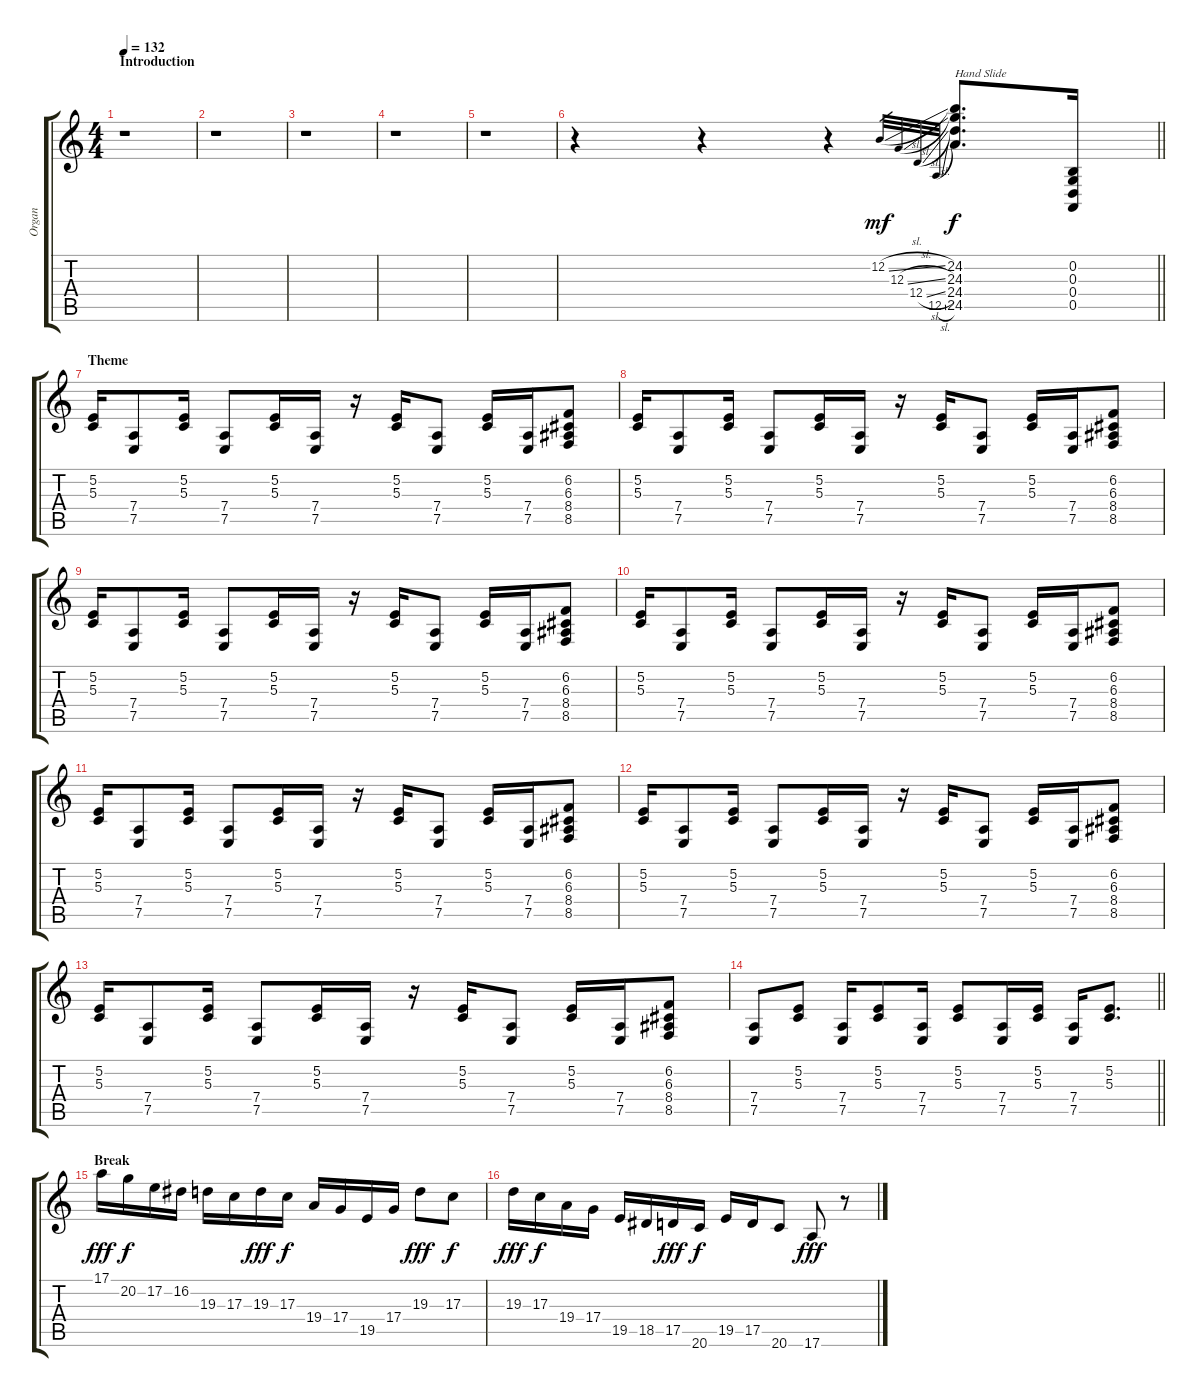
\track ("Organ" "Organ") {instrument drawbarorgan}
\staff {score tabs}
\tuning (E4 B3 G3 D3 A2 E2) {hide}
\ts (4 4)
\section ("" "Introduction")
\tempo 132
\clef g2
\ks c
r.1{dy mf instrument drawbarorgan} |
r.1 |
r.1 |
r.1 |
r.1 |
\barLineRight lightlight
r.4 r.4 r.4 12.2{sl}.32{gr} 12.3{sl}.32{gr} 12.4{sl}.32{gr} 12.5{sl}.32{gr} (24.2 24.3 24.4 24.5).8{d txt "Hand Slide" dy f} (0.2 0.3 0.4 0.5).16 |
\section ("" "Theme")
(5.2 5.3).16 (7.4 7.5).8 (5.2 5.3).16 (7.4 7.5).8 (5.2 5.3).16 (7.4 7.5).16 r.16 (5.2 5.3).16 (7.4 7.5).8 (5.2 5.3).16 (7.4 7.5).16 (6.2 6.3 8.4 8.5).8 |
(5.2 5.3).16 (7.4 7.5).8 (5.2 5.3).16 (7.4 7.5).8 (5.2 5.3).16 (7.4 7.5).16 r.16 (5.2 5.3).16 (7.4 7.5).8 (5.2 5.3).16 (7.4 7.5).16 (6.2 6.3 8.4 8.5).8 |
(5.2 5.3).16 (7.4 7.5).8 (5.2 5.3).16 (7.4 7.5).8 (5.2 5.3).16 (7.4 7.5).16 r.16 (5.2 5.3).16 (7.4 7.5).8 (5.2 5.3).16 (7.4 7.5).16 (6.2 6.3 8.4 8.5).8 |
(5.2 5.3).16 (7.4 7.5).8 (5.2 5.3).16 (7.4 7.5).8 (5.2 5.3).16 (7.4 7.5).16 r.16 (5.2 5.3).16 (7.4 7.5).8 (5.2 5.3).16 (7.4 7.5).16 (6.2 6.3 8.4 8.5).8 |
(5.2 5.3).16 (7.4 7.5).8 (5.2 5.3).16 (7.4 7.5).8 (5.2 5.3).16 (7.4 7.5).16 r.16 (5.2 5.3).16 (7.4 7.5).8 (5.2 5.3).16 (7.4 7.5).16 (6.2 6.3 8.4 8.5).8 |
(5.2 5.3).16 (7.4 7.5).8 (5.2 5.3).16 (7.4 7.5).8 (5.2 5.3).16 (7.4 7.5).16 r.16 (5.2 5.3).16 (7.4 7.5).8 (5.2 5.3).16 (7.4 7.5).16 (6.2 6.3 8.4 8.5).8 |
(5.2 5.3).16 (7.4 7.5).8 (5.2 5.3).16 (7.4 7.5).8 (5.2 5.3).16 (7.4 7.5).16 r.16 (5.2 5.3).16 (7.4 7.5).8 (5.2 5.3).16 (7.4 7.5).16 (6.2 6.3 8.4 8.5).8 |
\barLineRight lightlight
(7.4 7.5).8 (5.2 5.3).8 (7.4 7.5).16 (5.2 5.3).8 (7.4 7.5).16 (5.2 5.3).8 (7.4 7.5).16 (5.2 5.3).16 (7.4 7.5).16 (5.2 5.3).8{d} |
\section ("" "Break")
17.1.16{dy fff} 20.2.16{dy f} 17.2.16 16.2.16 19.3.16 17.3.16 19.3.16{dy fff} 17.3.16{dy f} 19.4.16 17.4.16 19.5.16 17.4.16 19.3.8{dy fff} 17.3.8{dy f} |
19.3.16{dy fff} 17.3.16{dy f} 19.4.16 17.4.16 19.5.16 18.5.16 17.5.16{dy fff} 20.6.16{dy f} 19.5.16 17.5.16 20.6.8 17.6.8{dy fff} r.8
